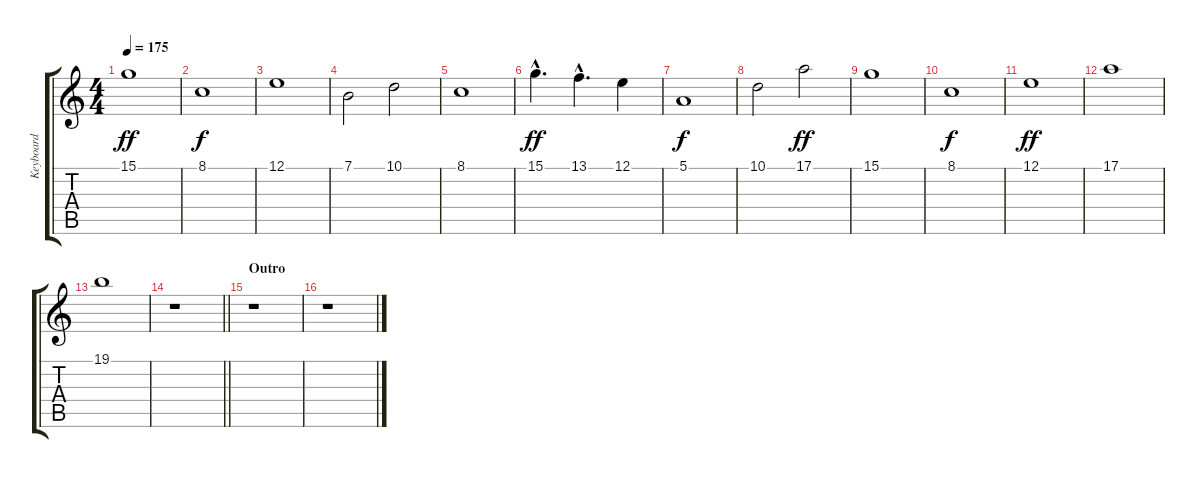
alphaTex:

\track ("Keyboard" "Keyboard") {instrument stringensemble1}
\staff {score tabs}
\tuning (E4 B3 G3 D3 A2 E2) {hide}
\ts (4 4)
\tempo 175
\clef g2
\ks c
15.1.1{dy ff} |
8.1.1{dy f} |
12.1.1 |
7.1.2 10.1.2 |
8.1.1 |
15.1{hac}.4{d dy ff} 13.1{hac}.4{d} 12.1.4 |
5.1.1{dy f} |
10.1.2 17.1.2{dy ff} |
15.1.1 |
8.1.1{dy f} |
12.1.1{dy ff} |
17.1.1 |
19.1.1 |
\barLineRight lightlight
r.1 |
\section ("" "Outro")
r.1 |
r.1
